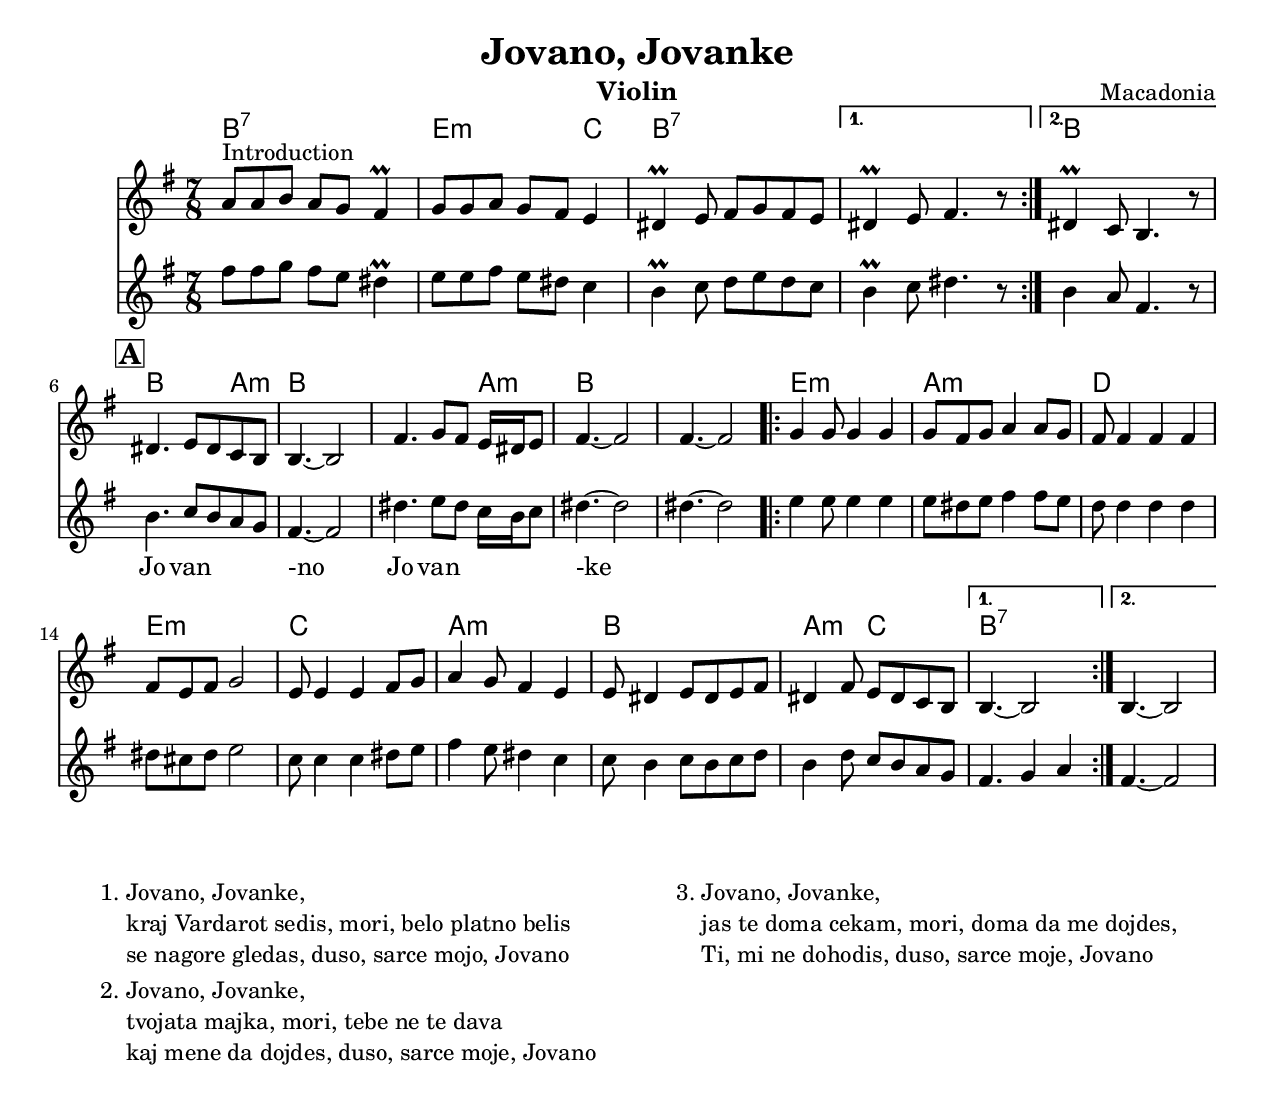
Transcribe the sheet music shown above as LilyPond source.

\version "2.24.0"
\include "english.ly"
%\pointAndClickOff
\paper{
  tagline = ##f
  print-all-headers = ##t
  #(set-paper-size "letter")
}
date = #(strftime "%d-%m-%Y" (localtime (current-time)))

%\markup{ \italic{ " Updated " \date  }  }

%\markup{ Got something to say? }

global = {
  \clef treble
  \key c \major
  \time 7/8
  \set Score.rehearsalMarkFormatter = #format-mark-box-alphabet
}

%#################################### Melody ########################
highpart = \transpose c g,\relative c'' {
  \global
  \repeat volta 2{
    d8 ^"Introduction"[d e] d[c] b4\prall
    c8[c d] c8[b] a4|
    gs4 \prall a8 b[c b a]|
  }
  \alternative {
    {gs4 \prall a8 b4. r8}
    {gs4 \prall f8 e4. r8}
  }
\break

  \mark \default
  gs4. a8 [gs f e]
  e4.~e2
  b'4. c8 [b] a16 [gs a8]
  b4.~b2    | %9
  b4.~b2    | %10


  \repeat volta 2{
    c4 c8 c4 c|
    c8 [b c] d4 d8 [c]|
    b8 b4 b b|
    b8 [a b] c2|

    a8 a4 a b8[c]
    d4 c8 b4 a|
    a8 gs4 a8[gs a b]
    gs4 b8 a[gs f e]

  }
  \alternative {
    {e4.~e2 }
    {e4.~e2 }

  }
}
lowpart = \transpose c g                                                                                \relative c''{
  \global
  \repeat volta 2{
    b8 [b c] b[a] gs4\prall
    a8[a b] a8[gs] f4|
    e4 \prall f8 g[a g f]|
  }
  \alternative {
    {e4 \prall f8 gs4. r8}
    {e4 d8 b4. r8}
  }

  %\mark \default
  e4. f8 [e d c]
  b4.~b2
  gs'4. a8 [gs] f16 [e f8]
  gs4.~gs2
   gs4.~gs2

  \repeat volta 2{
    a4 a8 a4 a|
    a8 [gs a] b4 b8 [a]|
    g8 g4 g g|
    gs8 [fs gs] a2|

    f8 f4 f gs8[a]
    b4 a8 gs4 f|
    f8 e4 f8[e f g]
    e4 g8 f[e d c]

  }
  \alternative {
    {b4. c4 d}
    {b4.~b2 }
  }
}
%################################# Lyrics #####################
\addlyrics{
  \repeat unfold 24 \skip 1
  Jo -- van \skip1 \skip1 \skip1 -no
  Jo -- van \skip1 \skip1 \skip1 \skip1 -ke
}
%########m######################### Chords #######################
harmonies = \transpose c g \chordmode {
  %intro
  e8*7:7
  a8*5:m f4
  e8*14:7
  e8*7
  %r8*35
  %vocal 1st 4 bars
  e8*5 d4:m
  e8*12
  d4:m
  e8*14
  %next part
  a8*7:m
  d8*7:m
  g8*7
  a8*7:m
  % a8*4:m %em
  f8*7
  d8*7:m %am
  e8*7  %b
  d8*3:m
  f8*4
  e8*7:7

  %{chord mapping for transpose
    a ==> e
    b ==> f
    c ==> g
    d ==> a
    e ==> b
    f ==> c
    g ==> d
  %}

}

\score {
  <<
    \new ChordNames {
      \set chordChanges = ##f
      \harmonies
    }
    \new Staff \highpart
    \new Staff \lowpart

  >>
  \header{
    title= "Jovano, Jovanke"
    subtitle=""
    composer= "Macadonia"
    instrument = "Violin"
    arranger= ""
  }
  \midi{\tempo 4 = 120}
  \layout{indent = 1.0\cm}
}


% more verses:
\markup{}
\markup {
  \fill-line {
    \hspace #0.1 % distance from left margin
    \column {
      \line {
        "1."
        \column {
          "Jovano, Jovanke,"
          "kraj Vardarot sedis, mori, belo platno belis"
          "se nagore gledas, duso, sarce mojo, Jovano"
        }
      }
      \hspace #0.2 % vertical distance between verses
      \line {
        "2."
        \column {
          "Jovano, Jovanke,"
          "tvojata majka, mori, tebe ne te dava"
          "kaj mene da dojdes, duso, sarce moje, Jovano"
        }
      }
    }
    \hspace #0.1  % horiz. distance between columns
    \column {
      \line {
        "3."
        \column {
          "Jovano, Jovanke, "
          "jas te doma cekam, mori, doma da me dojdes,"
          "Ti, mi ne dohodis, duso, sarce moje, Jovano"
        }
      }
      \hspace #0.2 % distance between verses
      \line {
        ""
        \column {
          ""
        }
      }
    }
    \hspace #0.1 % distance to right margin
  }
}

